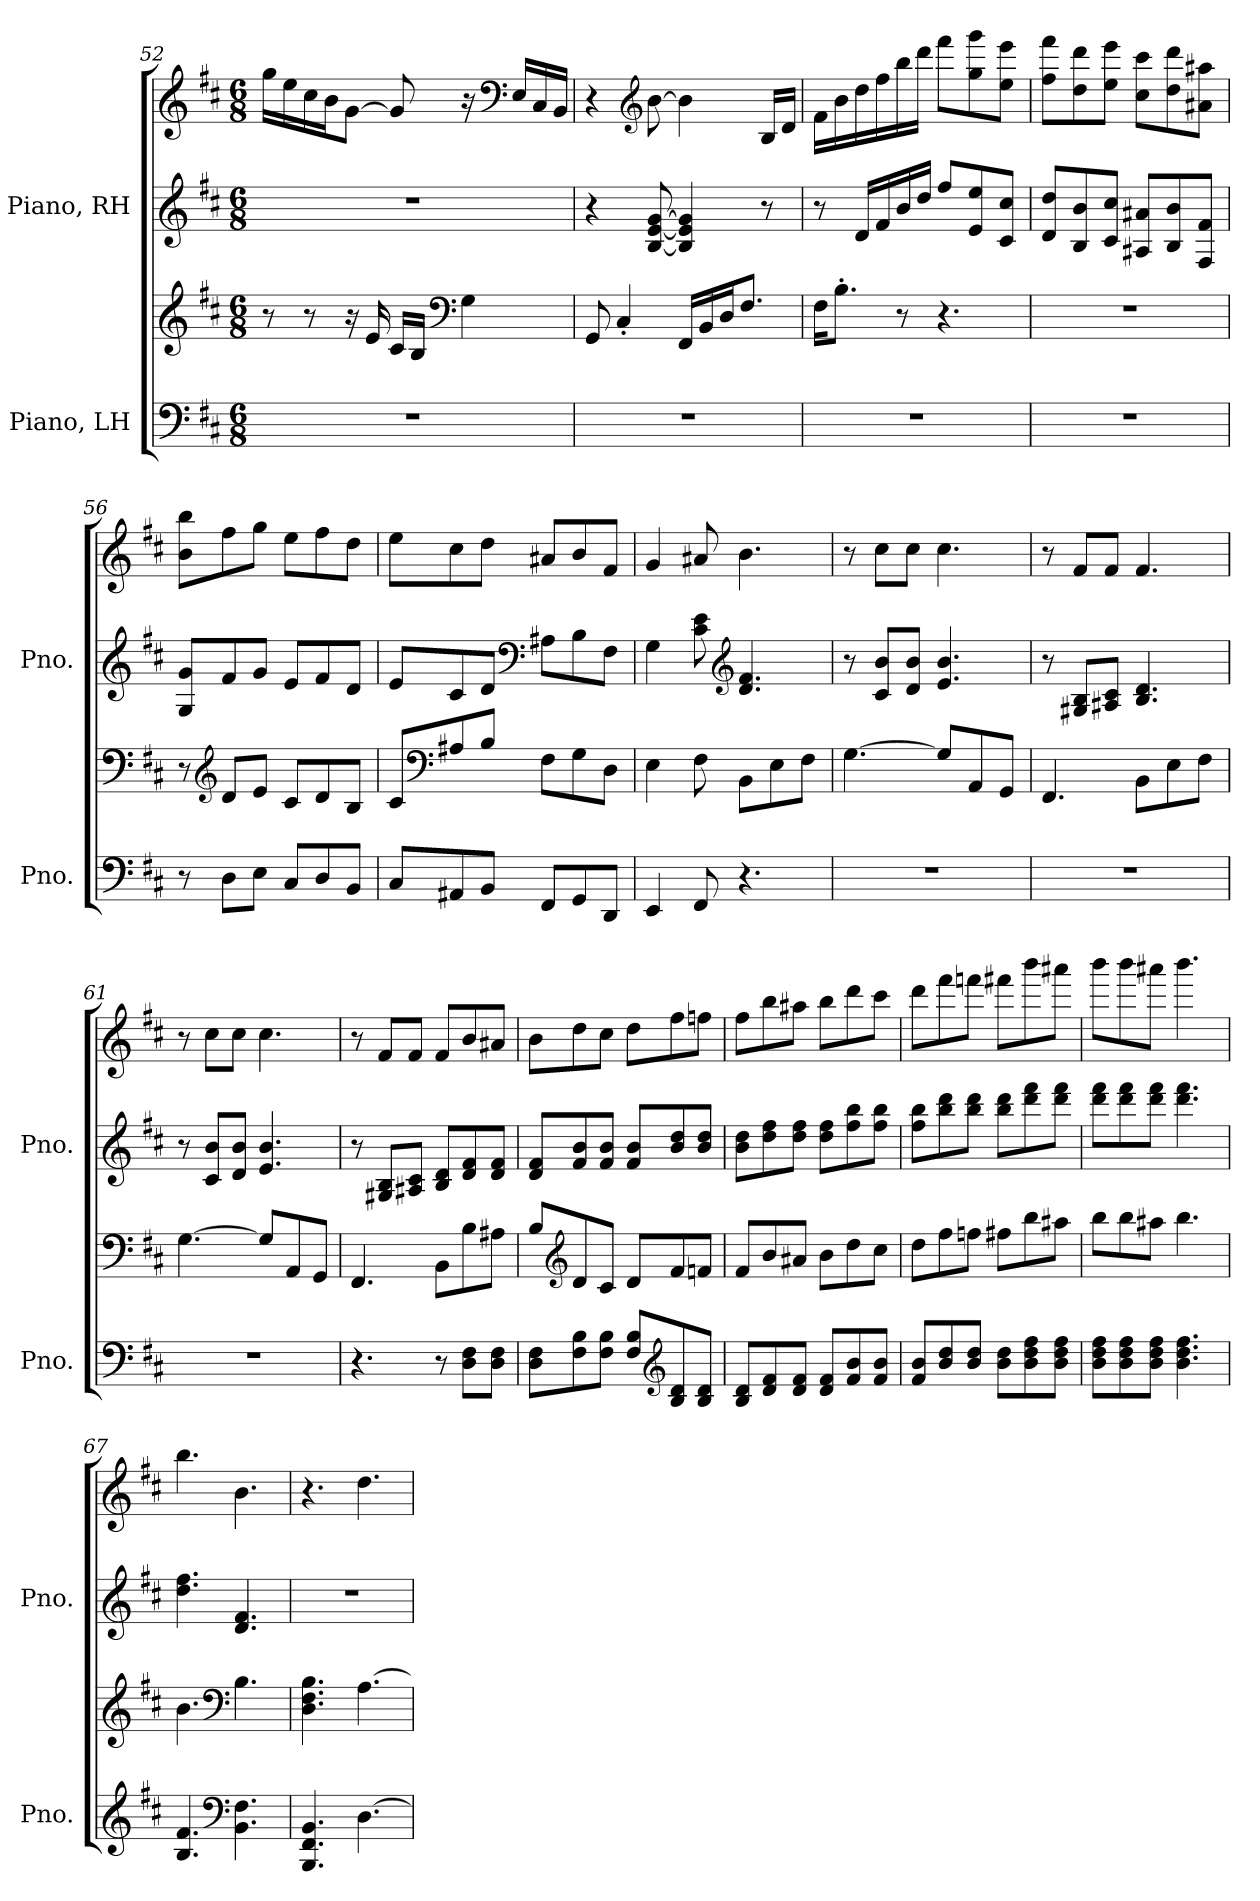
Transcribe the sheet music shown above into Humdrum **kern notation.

**kern	**kern	**kern	**kern
*part2	*part2	*part1	*part1
*staff4	*staff3	*staff2	*staff1
*I"Piano, LH	*	*I"Piano, RH	*
*I'Pno.	*	*I'Pno.	*
*clefF4	*clefG2	*clefG2	*clefG2
*k[f#c#]	*k[f#c#]	*k[f#c#]	*k[f#c#]
*M6/8	*M6/8	*M6/8	*M6/8
=52	=52	=52	=52
2.r	8r	2.r	16gg\LL
.	.	.	16ee\
.	8r	.	16cc#\
.	.	.	16b\J
.	16r	.	[8g\J
.	16e/	.	.
.	16c#/LL	.	8g/]
.	16B/JJ	.	.
*	*clefF4	*	*
.	4G\	.	16r
*	*	*	*clefF4
.	.	.	16E/LL
.	.	.	16C#/
.	.	.	16BB/JJ
=53	=53	=53	=53
2.r	8GG/	4r	4r
.	4C#'/	.	.
*	*	*	*clefG2
.	.	[8B/ [8e/ [8g/	[8b\
.	16FF#/LL	4B/] 4e/] 4g/]	4b\]
.	16BB/	.	.
.	16D/J	.	.
.	8.F#/J	.	.
.	.	8r	16B/LL
.	.	.	16d/JJ
!!LO:LB:g=z
=54	=54	=54	=54
2.r	16F#\KL	8r	16f#\LL
.	8.B'\J	.	16b\
.	.	16d/LL	16dd\
.	.	16f#/	16ff#\
.	8r	16b/	16bb\
.	.	16dd/JJ	16ddd\JJ
.	4.r	8ff#/L	8fff#\L
.	.	8e/ 8ee/	8gg\ 8ggg\
.	.	8c#/ 8cc#/J	8ee\ 8eee\J
=55	=55	=55	=55
2.r	2.r	8d/ 8dd/L	8ff#\ 8fff#\L
.	.	8B/ 8b/	8dd\ 8ddd\
.	.	8c#/ 8cc#/J	8ee\ 8eee\J
.	.	8A#X/ 8a#X/L	8cc#\ 8ccc#\L
.	.	8B/ 8b/	8dd\ 8ddd\
.	.	8F#/ 8f#/J	8a#X\ 8aa#X\J
=56	=56	=56	=56
8r	8r	8G/ 8g/L	8b\ 8bb\L
*	*clefG2	*	*
8D\L	8d/L	8f#/	8ff#\
8E\J	8e/J	8g/J	8gg\J
8C#/L	8c#/L	8e/L	8ee\L
8D/	8d/	8f#/	8ff#\
8BB/J	8B/J	8d/J	8dd\J
=57	=57	=57	=57
8C#/L	8c#/L	8e/L	8ee\L
*	*clefF4	*	*
8AA#X/	8A#X/	8c#/	8cc#\
8BB/J	8B/J	8d/J	8dd\J
*	*	*clefF4	*
8FF#/L	8F#\L	8A#X\L	8a#X/L
8GG/	8G\	8B\	8b/
8DD/J	8D\J	8F#\J	8f#/J
!!LO:LB:g=z
=58	=58	=58	=58
4EE/	4E\	4G\	4g/
8FF#/	8F#\	8c#\ 8e\	8a#X/
*	*	*clefG2	*
4.r	8BB\L	4.d/ 4.f#/	4.b\
.	8E\	.	.
.	8F#\J	.	.
=59	=59	=59	=59
2.r	[4.G\	8r	8r
.	.	8c#/ 8b/L	8cc#\L
.	.	8d/ 8b/J	8cc#\J
.	8G/L]	4.e/ 4.b/	4.cc#\
.	8AA/	.	.
.	8GG/J	.	.
=60	=60	=60	=60
2.r	4.FF#/	8r	8r
.	.	8G#X/ 8B/L	8f#/L
.	.	8A#X/ 8c#/J	8f#/J
.	8BB\L	4.B/ 4.d/	4.f#/
.	8E\	.	.
.	8F#\J	.	.
=61	=61	=61	=61
2.r	[4.G\	8r	8r
.	.	8c#/ 8b/L	8cc#\L
.	.	8d/ 8b/J	8cc#\J
.	8G/L]	4.e/ 4.b/	4.cc#\
.	8AA/	.	.
.	8GG/J	.	.
=62	=62	=62	=62
4.r	4.FF#/	8r	8r
.	.	8G#X/ 8B/L	8f#/L
.	.	8A#X/ 8c#/J	8f#/J
8r	8BB\L	8B/ 8d/L	8f#/L
8D\ 8F#\L	8B\	8d/ 8f#/	8b/
8D\ 8F#\J	8A#X\J	8d/ 8f#/J	8a#X/J
!!LO:PB:g=z
=63	=63	=63	=63
8D\ 8F#\L	8B/L	8d/ 8f#/L	8b\L
*	*clefG2	*	*
8F#\ 8B\	8d/	8f#/ 8b/	8dd\
8F#\ 8B\J	8c#/J	8f#/ 8b/J	8cc#\J
8F#/ 8B/L	8d/L	8f#/ 8b/L	8dd\L
*clefG2	*	*	*
8B/ 8d/	8f#/	8b/ 8dd/	8ff#\
8B/ 8d/J	8fn/J	8b/ 8dd/J	8ffn\J
=64	=64	=64	=64
8B/ 8d/L	8f#/L	8b\ 8dd\L	8ff#\L
8d/ 8f#/	8b/	8dd\ 8ff#\	8bb\
8d/ 8f#/J	8a#X/J	8dd\ 8ff#\J	8aa#X\J
8d/ 8f#/L	8b\L	8dd\ 8ff#\L	8bb\L
8f#/ 8b/	8dd\	8ff#\ 8bb\	8ddd\
8f#/ 8b/J	8cc#\J	8ff#\ 8bb\J	8ccc#\J
=65	=65	=65	=65
8f#/ 8b/L	8dd\L	8ff#\ 8bb\L	8ddd\L
8b/ 8dd/	8ff#\	8bb\ 8ddd\	8fff#\
8b/ 8dd/J	8ffn\J	8bb\ 8ddd\J	8fffn\J
8b\ 8dd\L	8ff#X\L	8bb\ 8ddd\L	8fff#X\L
8b\ 8dd\ 8ff#\	8bb\	8ddd\ 8fff#\	8bbb\
8b\ 8dd\ 8ff#\J	8aa#X\J	8ddd\ 8fff#\J	8aaa#X\J
=66	=66	=66	=66
8b\ 8dd\ 8ff#\L	8bb\L	8ddd\ 8fff#\L	8bbb\L
8b\ 8dd\ 8ff#\	8bb\	8ddd\ 8fff#\	8bbb\
8b\ 8dd\ 8ff#\J	8aa#X\J	8ddd\ 8fff#\J	8aaa#X\J
4.b\ 4.dd\ 4.ff#\	4.bb\	4.ddd\ 4.fff#\	4.bbb\
!!LO:LB:g=z
=67	=67	=67	=67
4.B/ 4.f#/	4.b\	4.dd\ 4.ff#\	4.bb\
*clefF4	*clefF4	*	*
4.BB\ 4.F#\	4.B\	4.d/ 4.f#/	4.b\
=68	=68	=68	=68
4.BBB/ 4.FF#/ 4.BB/	4.D\ 4.F#\ 4.B\	2.r	4.r
[4.D\	[4.A\	.	4.dd\
=	=	=	=
*-	*-	*-	*-
